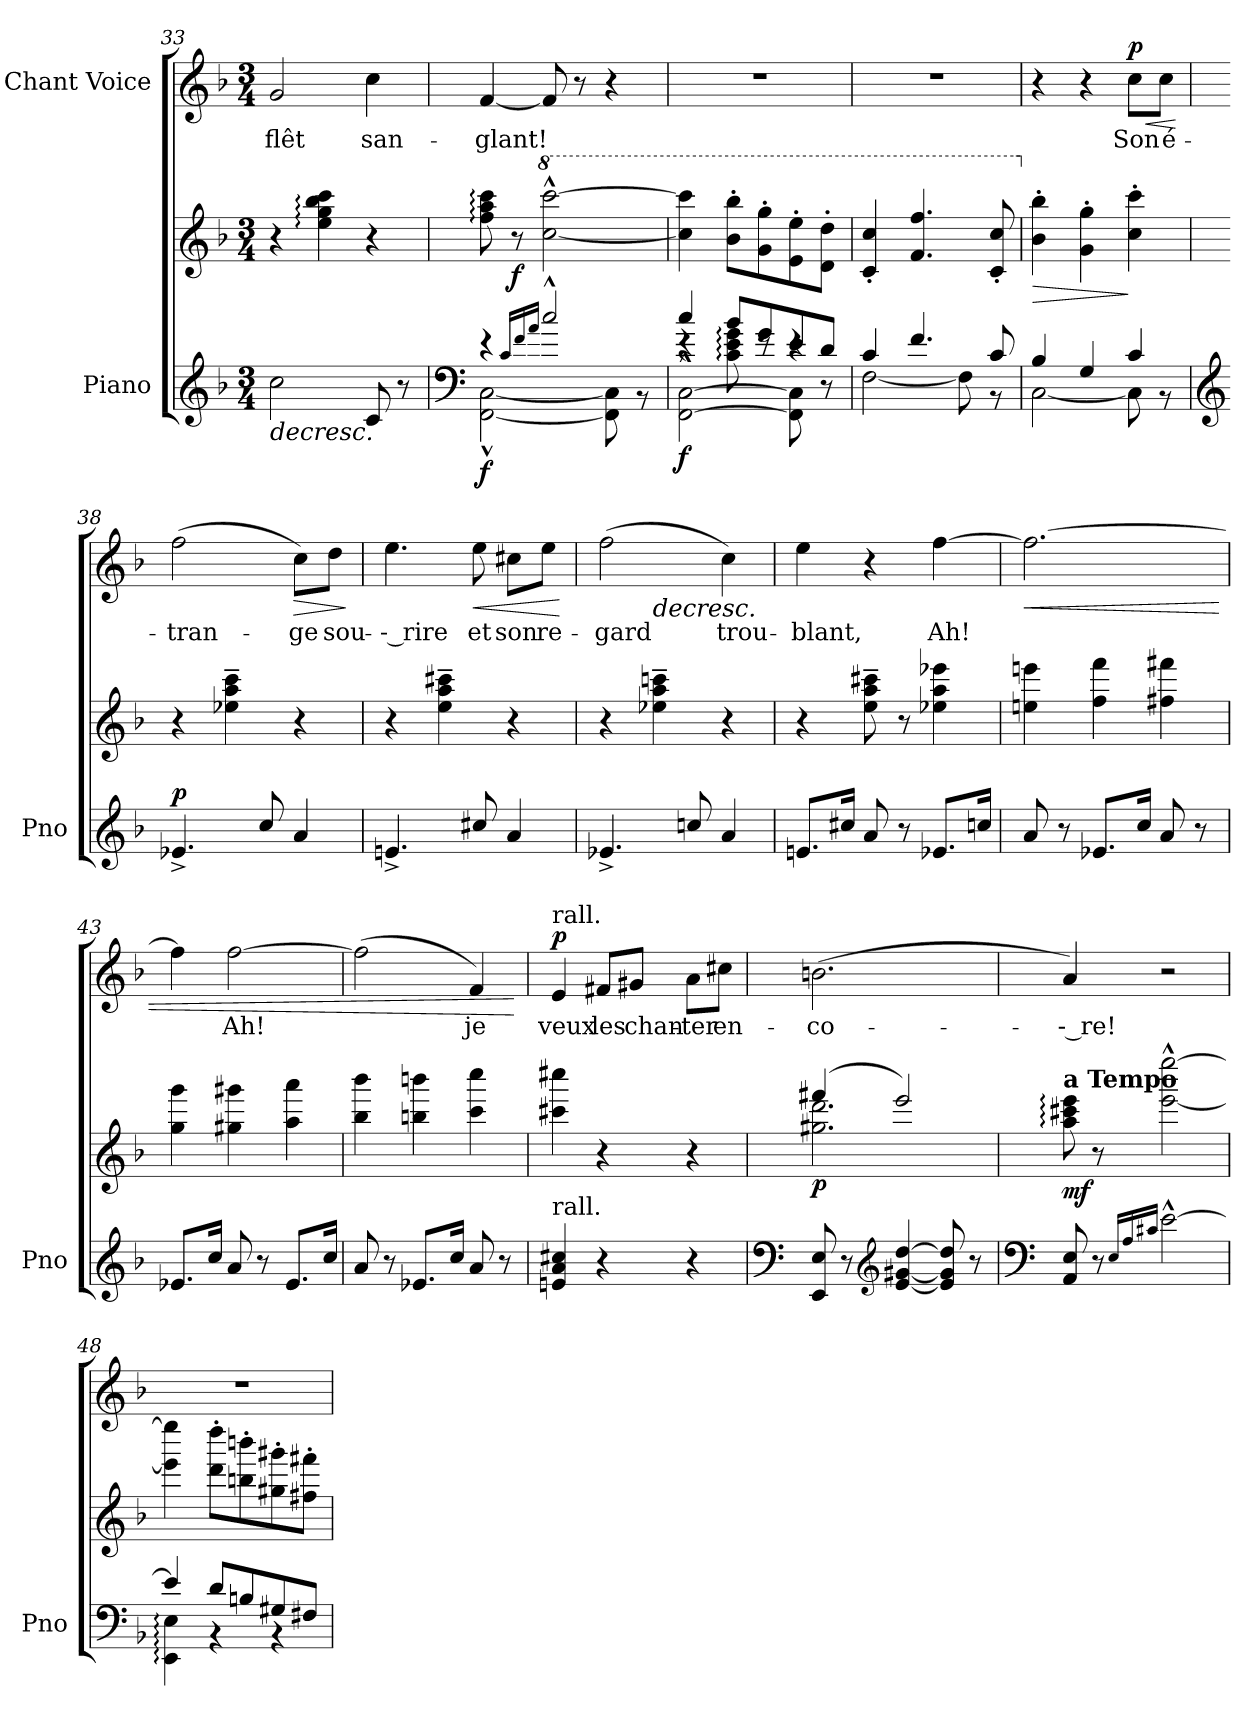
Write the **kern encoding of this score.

**kern	**kern	**dynam	**kern	**text	**dynam
*part2	*part2	*part2	*part1	*part1	*part1
*staff3	*staff2	*staff2/3	*staff1	*staff1	*staff1
*I"Piano	*	*	*I"Chant Voice	*	*
*I'Pno	*	*	*	*	*
*clefG2	*clefG2	*	*clefG2	*	*
*k[b-]	*k[b-]	*	*k[b-]	*	*
*M3/4	*M3/4	*	*M3/4	*	*
=33	=33	=33	=33	=33	=33
!	!	!LO:HP:b=2	!	!LO:LY:b	!
2cc\	4r	>	2g/	-flêt	.
.	4ee\: 4gg\: 4bb-\: 4ccc\:	.	.	.	.
!	!	!	!	!LO:LY:b	!
8c/	4r	.	4cc\	san-	.
8r	.	.	.	.	.
=34	=34	=34	=34	=34	=34
*clefF4	*	*	*	*	*
*^	*	*	*	*	*
!	!	!	!LO:DY:b=2	!	!LO:LY:b	!
4r	[2FF\^^ [2C\^^	8ff\: 8aa\: 8ccc\:	f	[4f/	-glant!	.
!	!	!	!LO:DY:b	!	!	!
.	.	8r	f	.	.	.
16qc/LL	.	.	.	.	.	.
16qf/	.	.	.	.	.	.
16qa/JJ	.	.	.	.	.	.
*	*	*8va	*	*	*	*
2cc^^/	.	[2ccc\^^ [2cccc\^^	.	8f/]	.	.
.	.	.	.	8r	.	.
.	8FF\] 8C\]	.	.	4r	.	.
.	8r	.	.	.	.	.
!!LO:PB:g=z
=35	=35	=35	=35	=35	=35	=35
*	*^	*	*	*	*	*
!	!	!	!	!LO:DY:b=2	!	!	!
4cc/	4re	[2FF\^^ [2C\^^	4ccc\] 4cccc\]	f	2.r	.	.
8b-/L	8c\: 8e\: 8g\:	.	8bb-\' 8bbb-\'L	.	.	.	.
8g/	8re	.	8gg\' 8ggg\'	.	.	.	.
8e/	4re	8FF\] 8C\]	8ee\' 8eee\'	.	.	.	.
8d/J	.	8r	8dd\' 8ddd\'J	.	.	.	.
*	*v	*v	*	*	*	*	*
=36	=36	=36	=36	=36	=36	=36
4c/	[2F\	4cc/' 4ccc/'	.	2.r	.	.
4.f/	.	4.ff/ 4.fff/	.	.	.	.
.	8F\]	.	.	.	.	.
8c/	8r	8cc/' 8ccc/'	.	.	.	.
=37	=37	=37	=37	=37	=37	=37
*	*	*X8va	*	*	*	*
!	!	!	!LO:HP:b	!	!	!
4B-/	[2C\	4b-\' 4bb-\'	>	4r	.	.
4G/	.	4g\' 4gg\'	.	4r	.	.
!	!	!	!	!	!LO:LY:b	!LO:HP:b
!	!	!	!	!	!	!LO:DY:n=1:a
4c/	8C\]	4cc\' 4ccc\'	]	8cc\L	Son	< p
!	!	!	!	!	!LO:LY:b	!
.	8r	.	.	8cc\J	é-	.
*v	*v	*	*	*	*	*
.	.	.	.	.	[
=38	=38	=38	=38	=38	=38
*clefG2	*	*	*	*	*
!	!	!LO:DY:a=2	!	!LO:LY:b	!
4.e-X^/	4r	p	(>2ff\	-tran-	.
.	4ee-X\~ 4aa\~ 4ccc\~	.	.	.	.
8cc/	.	.	.	.	.
!	!	!	!	!LO:LY:b	!LO:HP:b
4a/	4r	.	8cc\L)	-ge	>
!	!	!	!	!LO:LY:b	!
.	.	.	8dd\J	sou-	.
.	.	.	.	.	]
!!LO:LB:g=z
=39	=39	=39	=39	=39	=39
!	!	!	!	!LO:LY:b	!
4.en^/	4r	.	4.ee\	-- rire	.
.	4ee\~ 4aa\~ 4ccc#X\~	.	.	.	.
!	!	!	!	!LO:LY:b	!LO:HP:b
8cc#X/	.	.	8ee\	et	<
!	!	!	!	!LO:LY:b	!
4a/	4r	.	8cc#X\L	son	.
!	!	!	!	!LO:LY:b	!
.	.	.	8ee\J	re-	.
.	.	.	.	.	[
=40	=40	=40	=40	=40	=40
!	!	!	!	!LO:LY:b	!
*	*	*	*^	*	*
4.e-X^/	4r	.	(>2ff\	4rgyy	-gard	.
!	!	!	!	!	!	!LO:HP:b
.	4ee-X\~ 4aa\~ 4cccn\~	.	.	4rgyy	.	>
8ccn/	.	.	.	.	.	.
!	!	!	!	!	!LO:LY:b	!
4a/	4r	.	4cc\)	4rgyy	trou-	.
=41	=41	=41	=41	=41	=41	=41
!	!	!	!	!	!LO:LY:b	!
*	*	*	*v	*v	*	*
8.en/L	4r	.	4ee\	-blant,	.
16cc#X/Jk	.	.	.	.	.
8a/	8ee\~ 8aa\~ 8ccc#X\~	.	4r	.	.
8r	8r	.	.	.	.
!	!	!	!	!LO:LY:b	!
8.e-X/L	4ee-X\ 4aa\ 4eee-X\	.	[4ff\	Ah!	.
16ccn/Jk	.	.	.	.	.
=42	=42	=42	=42	=42	=42
!	!	!	!	!	!LO:HP:b
8a/	4een\ 4eeen\	.	2.ff\_	.	<
8r	.	.	.	.	.
8.e-X/L	4ff\ 4fff\	.	.	.	.
16cc/Jk	.	.	.	.	.
8a/	4ff#X\ 4fff#X\	.	.	.	.
8r	.	.	.	.	.
!!LO:LB:g=z
=43	=43	=43	=43	=43	=43
8.e-X/L	4gg\ 4ggg\	.	4ff\]	.	.
16cc/Jk	.	.	.	.	.
!	!	!	!	!LO:LY:b	!
8a/	4gg#X\ 4ggg#X\	.	[2ff\	Ah!	]
8r	.	.	.	.	.
8.e-/L	4aa\ 4aaa\	.	.	.	.
16cc/Jk	.	.	.	.	.
=44	=44	=44	=44	=44	=44
*	*	*	*^	*	*
8a/	4bb-\ 4bbb-\	.	(>2ff\]	4reyy	.	.
8r	.	.	.	.	.	.
8.e-X/L	4bbn\ 4bbbn\	.	.	4reyy	.	.
16cc/Jk	.	.	.	.	.	.
!	!	!	!	!	!LO:LY:b	!
8a/	4ccc\ 4cccc\	]	4f/)	4reyy	je	.
8r	.	.	.	.	.	.
*	*	*	*v	*v	*	*
.	.	.	.	.	[
=45	=45	=45	=45	=45	=45
*	*	*	*MM156	*	*
!	!	!	!LO:TX:a:t=rall.	!	!
!LO:TX:a:t=rall.	!	!	!	!	!
!	!	!	!	!LO:LY:b	!LO:DY:a
4en/ 4a/ 4cc#X/	4ccc#X\ 4cccc#X\	.	4e/	veux	p
!	!	!	!	!LO:LY:b	!
4r	4r	.	8f#X/L	les	.
*	*	*	*MM150	*	*
!	!	!	!	!LO:LY:b	!
.	.	.	8g#X/J	chan-	.
!	!	!	!	!LO:LY:b	!
4r	4r	.	8a\L	-ter	.
*	*	*	*MM144	*	*
!	!	!	!	!LO:LY:b	!
.	.	.	8cc#X\J	en-	.
=46	=46	=46	=46	=46	=46
*clefF4	*	*	*	*	*
*	*^	*	*	*	*
!	!	!	!LO:DY:b	!	!LO:LY:b	!
*	*	*	*	*^	*	*
*	*	*	*	*	*^	*	*
8EE/ 8E/	(>4fff#X/	2.gg#X\ 2.ddd\	p	(>2.bn\	8ryy	4ryy	-co-	.
*	*	*	*	*MM142	*	*	*	*
8r	.	.	.	.	2ryy	.	.	.
*clefG2	*	*	*	*	*	*	*	*
*	*	*	*	*MM140	*	*	*	*
[4e/ [4g#X/ [4dd/	2eee/)	.	.	.	.	2ryy	.	.
8e/] 8g#/] 8dd/]	.	.	.	.	.	.	.	.
8r	.	.	.	.	8ryy	.	.	.
*	*v	*v	*	*	*	*	*	*
*	*	*	*v	*v	*v	*	*
!!LO:LB:g=z
=47	=47	=47	=47	=47	=47
*clefF4	*	*	*	*	*
*	*	*	*^	*	*
*	*	*	*	*^	*	*
!	!	!	!LO:TX:a:B:t=a Tempo	!	!	!	!
!	!LO:TX:a:B:t=a Tempo	!	!	!	!	!	!
!	!	!LO:DY:b	!	!	!	!LO:LY:b	!
*	*	*	*v	*v	*v	*	*
8AA/ 8E/	8aa\: 8ccc#X\: 8eee\:	mf	4a/)	-- re!	.
8r	8r	.	.	.	.
16qE/LL	.	.	.	.	.
16qA/	.	.	.	.	.
16qc#X/JJ	.	.	.	.	.
[2e^^\	[2eee\^^ [2eeee\^^	.	2r	.	.
=48	=48	=48	=48	=48	=48
*^	*	*	*	*	*
4e/]	4EE\: 4E\:	4eee\] 4eeee\]	.	2.r	.	.
8d/L	4r	8ddd\' 8dddd\'L	.	.	.	.
8Bn/	.	8bbn\' 8bbbn\'	.	.	.	.
8G#X/	4rBB	8gg#X\' 8ggg#X\'	.	.	.	.
8F#X/J	.	8ff#X\' 8fff#X\'J	.	.	.	.
*v	*v	*	*	*	*	*
=	=	=	=	=	=
*-	*-	*-	*-	*-	*-
